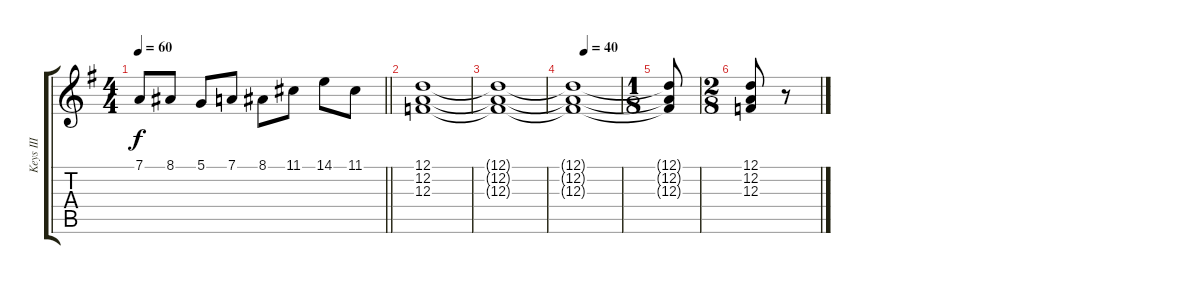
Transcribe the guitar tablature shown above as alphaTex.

\track ("Keys III" "Keys III") {instrument pad4choir}
\staff {score tabs}
\tuning (D4 A3 F3 C3 G2 D2) {hide}
\ts (4 4)
\tempo 60
\clef g2
\barLineRight lightlight
\ks eminor
7.1.8{dy f} 8.1.8 5.1.8 7.1.8 8.1.8 11.1.8 14.1.8 11.1.8 |
(12.1 12.2 12.3).1 |
(12.1{t} 12.2{t} 12.3{t}).1 |
\tempo (40 0.25)
(12.1{t} 12.2{t} 12.3{t}).1 |
\ts (1 8)
(12.1{t} 12.2{t} 12.3{t}).8 |
\ts (2 8)
(12.1 12.2 12.3).8 r.8
